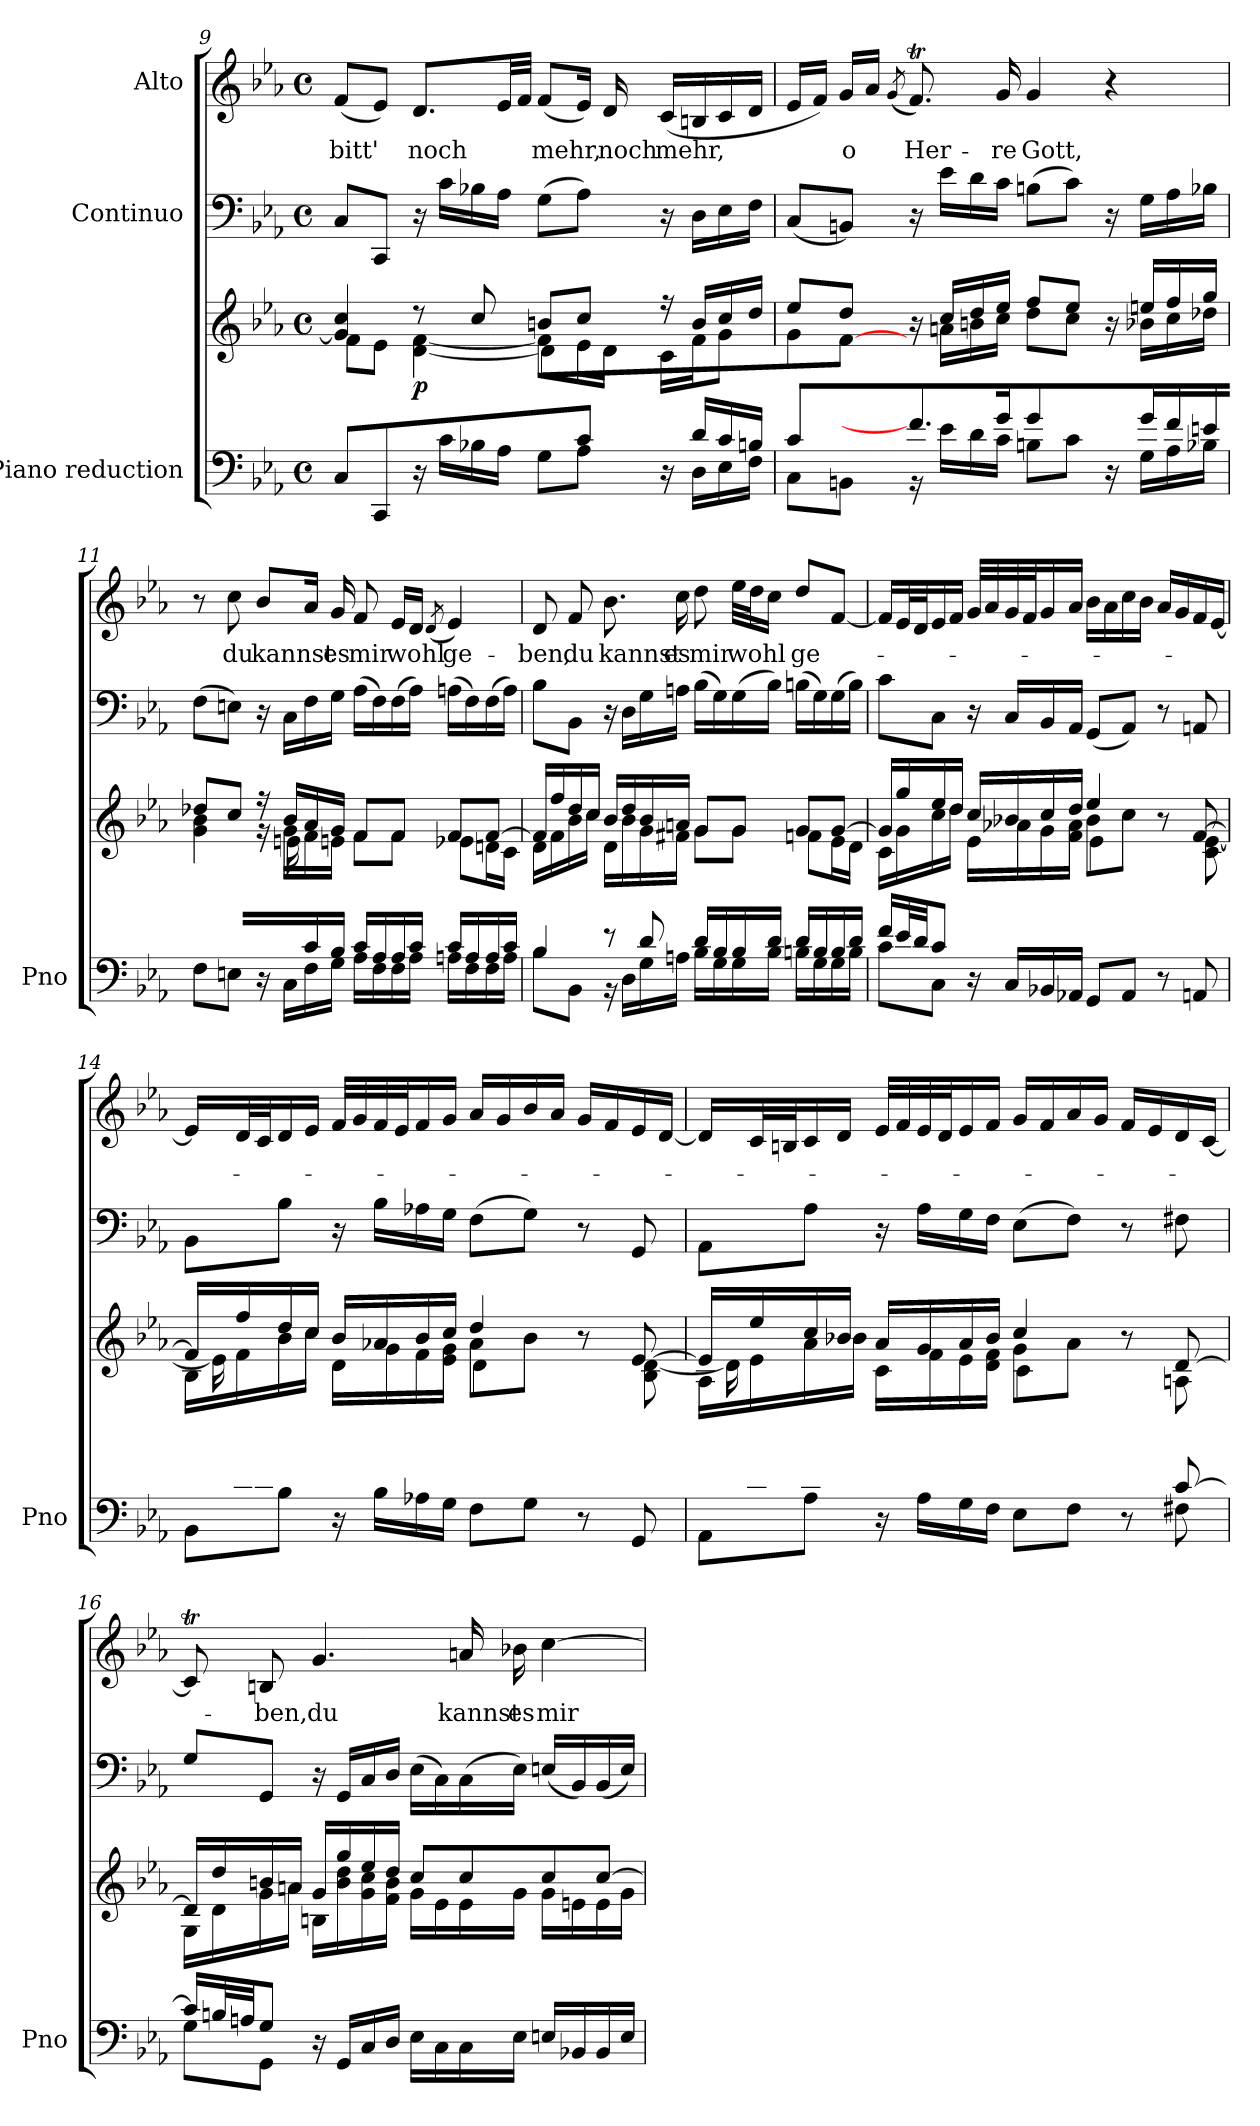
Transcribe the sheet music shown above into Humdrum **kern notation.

**kern	**kern	**dynam	**kern	**dynam	**kern	**text
*part3	*part3	*part3	*part2	*part2	*part1	*part1
*staff4	*staff3	*staff3/4	*staff2	*staff2	*staff1	*staff1
*I"Piano reduction	*	*	*I"Continuo	*	*I"Alto	*
*I'Pno	*	*	*	*	*	*
*clefF4	*clefG2	*	*clefF4	*	*clefG2	*
*k[b-e-a-]	*k[b-e-a-]	*	*k[b-e-a-]	*	*k[b-e-a-]	*
*M4/4	*M4/4	*	*M4/4	*	*M4/4	*
*met(c)	*met(c)	*	*met(c)	*	*met(c)	*
=9	=9	=9	=9	=9	=9	=9
*^	*^	*	*	*	*	*
*	*	*	*^	*	*	*	*	*
!	!	!	!	!	!	!	!	!	!LO:LY:b
8C/L	4ryy	4g/] 4cc/	8f\L	2ryy	.	8C/L	.	(<8f/L	bitt'
8CC/J	.	.	8e-\J	.	.	8CC/J	.	8e-/J)	.
!	!	!	!	!	!LO:DY:b	!	!	!	!LO:LY:b
16r	16ryy	8r	[4d\ [4f\	.	p	16r	.	8.d/L	noch
!	!	!	!	!	!	!	!LO:DY:a	!	!
!	!	!	!	!	!	!	!LO:DY:n=1:a	!	!
!	!	!	!	!	!	!	!LO:DY:n=2:a	!	!
16ryy	16c\LL	.	.	.	.	16c\LL	other-dynamics p other-dynamics	.	.
8ryy	16B-X\	8cc/	.	.	.	16B-X\	.	.	.
.	16A-\JJ	.	.	.	.	16A-\JJ	.	32e-/LL	.
.	.	.	.	.	.	.	.	32f/JJJ	.
!	!	!	!	!	!	!	!	!	!LO:LY:b
8ryy	8G\L	8bn/L	8f\L]	8d\L]	.	(>8G\L	.	(<8f/L	mehr,
8c/J	8A-\J	8cc/J	16e-\L	4.ryy	.	8A-\J)	.	16e-/Jk)	.
!	!	!	!	!	!	!	!	!	!LO:LY:b
.	.	.	16d\JJ	.	.	.	.	16d/	noch
!	!	!	!	!	!	!	!	!	!LO:LY:b
16r	16ryy	16r	16c\LL	.	.	16r	.	(<16c/LL	mehr,
16d/LL	16D\LL	16b/LL	16f\J	.	.	16D\LL	.	16Bn/	.
16c/	16E-\	16cc/	8g\J	.	.	16E-\	.	16c/	.
16Bn/JJ	16F\JJ	16dd/JJ	.	.	.	16F\JJ	.	16d/JJ	.
!!LO:PB:g=z
=10	=10	=10	=10	=10	=10	=10	=10	=10	=10
8c/L	8C\L	8ee-/L	4g\	8ryy	.	(<8C/L	.	16e-/LL	.
.	.	.	.	.	.	.	.	16f/JJ)	.
!	!	!	!	!	!	!	!	!	!LO:LY:b
8ryy	8BBn\J	8dd/J	.	[8f\J	.	8BBn/J)	.	16g/LL	o
.	.	.	.	.	.	.	.	16a-/JJ	.
.	.	.	.	.	.	.	.	(<8qg/	.
!	!	!	!	!	!	!	!	!	!LO:LY:b
8.f/L]	16r	16r	16ryy	2.ryy	.	16r	.	8.fT/)	Her-
.	16e-\LL	16cc/LL	16an\LL	.	.	16e-\LL	.	.	.
.	16d\	16dd/	16bn\	.	.	16d\	.	.	.
!	!	!	!	!	!	!	!	!	!LO:LY:b
16g/Jk	16c\JJ	16ee-/JJ	16cc\JJ	.	.	16c\JJ	.	16g/	-re
!	!	!	!	!	!	!	!	!	!LO:LY:b
4g/	8Bn\L	8ff/L	8dd\L	.	.	(>8Bn\L	.	4g/	Gott,
.	8c\J	8ee-/J	8cc\J	.	.	8c\J)	.	.	.
16r	16ryy	16r	16ryy	.	.	16r	.	4r	.
16g/LL	16G\LL	16een/LL	16b-X\LL	.	.	16G\LL	.	.	.
16f/	16A-\	16ff/	16cc\	.	.	16A-\	.	.	.
16en/JJ	16B-X\JJ	16gg/JJ	16dd-X\JJ	.	.	16B-X\JJ	.	.	.
=11	=11	=11	=11	=11	=11	=11	=11	=11	=11
4ryy	8F\L	8dd-X/L	4g\ 4b-\	16ryy	.	(>8F\L	.	8r	.
!	!	!	!	!	!	!	!	!	!LO:LY:b
*	*	*	*v	*v	*	*	*	*	*
.	8En\J	8cc/J	.	.	8En\J)	.	8cc\	du
!	!	!	!	!	!	!	!	!LO:LY:b
16r	16ryy	16r	16r	.	16r	.	8b-/L	kannst
*	*	*	*^	*	*	*	*	*
16ryy	16C\LL	16b-/LL	16g\LL	16en\LL	.	16C\LL	.	.	.
16c/	16F\	16a-/	16f\	2ryy	.	16F\	.	16a-/Jk	.
!	!	!	!	!	!	!	!	!	!LO:LY:b
16B-/JJ	16G\JJ	16g/JJ	16en\JJ	.	.	16G\JJ	.	16g/	es
!	!	!	!	!	!	!	!	!	!LO:LY:b
16c/LL	16A-\LL	8f/L	8f\L	.	.	(>16A-\LL	.	8f/	mir
16A-/	16F\	.	.	.	.	16F\)	.	.	.
!	!	!	!	!	!	!	!	!	!LO:LY:b
16A-/	16F\	8f/J	8f\J	.	.	(>16F\	.	16e-/LL	wohl
16c/JJ	16A-\JJ	.	.	.	.	16A-\JJ)	.	16d/JJ	.
.	.	.	.	.	.	.	.	(<8qd/	.
!	!	!	!	!	!	!	!	!	!LO:LY:b
16c/LL	16An\LL	8f/L	8e-X\L	.	.	(>16An\LL	.	4e-/)	ge-
16A/	16F\	.	.	.	.	16F\)	.	.	.
16A/	16F\	[8f/J	16dn\L	8ryy	.	(>16F\	.	.	.
16c/JJ	16A\JJ	.	16c\JJ	.	.	16A\JJ)	.	.	.
*	*	*	*v	*v	*	*	*	*	*
=12	=12	=12	=12	=12	=12	=12	=12	=12
!	!	!	!	!	!	!	!	!LO:LY:b
4B-/	8B-\L	16f/LL]	16d\LL	.	8B-\L	.	8d/	-ben,
.	.	16ff/	16f\	.	.	.	.	.
!	!	!	!	!	!	!	!	!LO:LY:b
.	8BB-\J	16dd/	16b-\	.	8BB-\J	.	8f/	du
.	.	16cc/JJ	16cc\JJ	.	.	.	.	.
!	!	!	!	!	!	!	!	!LO:LY:b
8r	16r	16b-/LL	16d\LL	.	16r	.	8.b-\	kannst
.	16D\LL	16dd/	16b-\	.	16D\LL	.	.	.
8d/	16G\	16b-/	16g\	.	16G\	.	.	.
!	!	!	!	!	!	!	!	!LO:LY:b
.	16An\JJ	16an/JJ	16f#X\JJ	.	16An\JJ	.	16cc\	es
!	!	!	!	!	!	!	!	!LO:LY:b
16d/LL	16B-\LL	8g/L	8g\L	.	(>16B-\LL	.	8dd\	mir
16B-/	16G\	.	.	.	16G\)	.	.	.
!	!	!	!	!	!	!	!	!LO:LY:b
16B-/	16G\	8g/J	8g\J	.	(>16G\	.	32ee-\LLL	wohl
.	.	.	.	.	.	.	32dd\J	.
16d/JJ	16B-\JJ	.	.	.	16B-\JJ)	.	16cc\JJ	.
!	!	!	!	!	!	!	!	!LO:LY:b
16d/LL	16Bn\LL	8g/L	8fn\L	.	(>16Bn\LL	.	8dd/L	ge-
16B/	16G\	.	.	.	16G\)	.	.	.
16B/	16G\	[8g/J	16e-\L	.	(>16G\	.	[8f/J	.
16d/JJ	16B\JJ	.	16d\JJ	.	16B\JJ)	.	.	.
!!LO:LB:g=z
=13	=13	=13	=13	=13	=13	=13	=13	=13
*	*	*	*^	*	*	*	*	*
16f/LL	8c\L	16g/LL]	16c\LL	2ryy	.	8c\L	.	16f/LL]	.
32e-/L	.	16gg/	16g\	.	.	.	.	32e-/L	.
32d/JJ	.	.	.	.	.	.	.	32d/J	.
8c/J	8C\J	16ee-/	16cc\	.	.	8C\J	.	16e-/	.
.	.	16dd/JJ	16dd\JJ	.	.	.	.	16f/JJ	.
16r	16ryy	16cc/LL	16e-\LL	.	.	16r	.	32g/LLL	.
.	.	.	.	.	.	.	.	32a-/	.
16ryy	16C/LL	16b-X/	16a-X\	.	.	16C/LL	.	32g/	.
.	.	.	.	.	.	.	.	32f/J	.
8ryy	16BB-X/	16cc/	16g\	.	.	16BB-/	.	16g/	.
.	16AA-X/JJ	16dd/JJ	16f\ 16a-\JJ	.	.	16AA-/JJ	.	16a-/JJ	.
4ryy	8GG/L	4ee-/	8b-\L	4e-\	.	(<8GG/L	.	16b-\LL	.
.	.	.	.	.	.	.	.	16a-\	.
.	8AA-/J	.	8cc\J	.	.	8AA-/J)	.	16cc\	.
.	.	.	.	.	.	.	.	16b-\JJ	.
8r	8ryy	8r	8ryy	4ryy	.	8r	.	16a-/LL	.
.	.	.	.	.	.	.	.	16g/	.
8AAn/	8ryy	[8f/	8c\ [8e-\	.	.	8AAn/	.	16f/	.
.	.	.	.	.	.	.	.	[16e-/JJ	.
=14	=14	=14	=14	=14	=14	=14	=14	=14	=14
16ryy	8BB-\L	16f/LL]	16B-\LL	16e-\LL]	.	8BB-\L	.	16e-/LL]	.
32d/L	.	16ff/	16f\	4..ryy	.	.	.	32d/L	.
32c/JJ	.	.	.	.	.	.	.	32c/J	.
8B-/J	8B-\J	16dd/	16b-\	.	.	8B-\J	.	16d/	.
.	.	16cc/JJ	16cc\JJ	.	.	.	.	16e-/JJ	.
16r	16ryy	16b-/LL	16d\LL	.	.	16r	.	32f/LLL	.
.	.	.	.	.	.	.	.	32g/	.
16ryy	16B-\LL	16a-X/	16g\	.	.	16B-\LL	.	32f/	.
.	.	.	.	.	.	.	.	32e-/J	.
8ryy	16A-X\	16b-/	16f\	.	.	16A-X\	.	16f/	.
.	16G\JJ	16cc/JJ	16e-\ 16g\JJ	.	.	16G\JJ	.	16g/JJ	.
4ryy	8F\L	4dd/	8a-\L	4d\	.	(>8F\L	.	16a-/LL	.
.	.	.	.	.	.	.	.	16g/	.
.	8G\J	.	8b-\J	.	.	8G\J)	.	16b-/	.
.	.	.	.	.	.	.	.	16a-/JJ	.
8r	8ryy	8r	8ryy	4ryy	.	8r	.	16g/LL	.
.	.	.	.	.	.	.	.	16f/	.
8GG/	8ryy	[8e-/	8B-\ [8d\	.	.	8GG/	.	16e-/	.
.	.	.	.	.	.	.	.	[16d/JJ	.
=15	=15	=15	=15	=15	=15	=15	=15	=15	=15
16ryy	8AA-\L	16e-/LL]	16A-\LL	16d\LL]	.	8AA-\L	.	16d/LL]	.
32c/L	.	16ee-/	16e-\	4..ryy	.	.	.	32c/L	.
32Bn/JJ	.	.	.	.	.	.	.	32Bn/J	.
8c/J	8A-\J	16cc/	16a-\	.	.	8A-\J	.	16c/	.
.	.	16b-X/JJ	16b-\JJ	.	.	.	.	16d/JJ	.
16r	16ryy	16a-/LL	16c\LL	.	.	16r	.	32e-/LLL	.
.	.	.	.	.	.	.	.	32f/	.
16ryy	16A-\LL	16g/	16f\	.	.	16A-\LL	.	32e-/	.
.	.	.	.	.	.	.	.	32d/J	.
8ryy	16G\	16a-/	16e-\	.	.	16G\	.	16e-/	.
.	16F\JJ	16b-/JJ	16d\ 16f\JJ	.	.	16F\JJ	.	16f/JJ	.
4ryy	8E-\L	4cc/	8g\L	4c\	.	(>8E-\L	.	16g/LL	.
.	.	.	.	.	.	.	.	16f/	.
.	8F\J	.	8a-\J	.	.	8F\J)	.	16a-/	.
.	.	.	.	.	.	.	.	16g/JJ	.
8r	8ryy	8r	8ryy	4ryy	.	8r	.	16f/LL	.
.	.	.	.	.	.	.	.	16e-/	.
[8c/	8F#X\	[8d/	8An\	.	.	8F#X\	.	16d/	.
.	.	.	.	.	.	.	.	[16c/JJ	.
*	*	*	*v	*v	*	*	*	*	*
!!LO:LB:g=z
=16	=16	=16	=16	=16	=16	=16	=16	=16
16c/LL]	8G\L	16d/LL]	16G\LL	.	8G/L	.	8cT/]	.
32Bn/L	.	16dd/	16d\	.	.	.	.	.
32An/JJ	.	.	.	.	.	.	.	.
!	!	!	!	!	!	!	!	!LO:LY:b
8G/J	8GG\J	16bn/	16g\	.	8GG/J	.	8Bn/	-ben,
.	.	16an/JJ	16a\JJ	.	.	.	.	.
!	!	!	!	!	!	!	!	!LO:LY:b
16r	16ryy	16g/LL	16Bn\LL	.	16r	.	4.g/	du
16GG/LL	16ryy	16gg/	16b\ 16dd\	.	16GG/LL	.	.	.
16C/	8ryy	16ee-/	16g\ 16cc\	.	16C/	.	.	.
16D/JJ	.	16dd/JJ	16f\ 16b\JJ	.	16D/JJ	.	.	.
16E-\LL	2ryy	8cc/L	16g\LL	.	(>16E-\LL	.	.	.
16C\	.	.	16e-\	.	16C\)	.	.	.
!	!	!	!	!	!	!	!	!LO:LY:b
16C\	.	8cc/	16e-\	.	(>16C\	.	16an/	kannst
!	!	!	!	!	!	!	!	!LO:LY:b
16E-\JJ	.	.	16g\JJ	.	16E-\JJ)	.	16b-X\	es
!	!	!	!	!	!	!	!	!LO:LY:b
16En/LL	.	8cc/	16g\LL	.	(<16En/LL	.	[4cc\	mir
16BB-X/	.	.	16en\	.	16BB-/)	.	.	.
16BB-/	.	[8cc/J	16e\	.	(<16BB-/	.	.	.
16E/JJ	.	.	16g\JJ	.	16E/JJ)	.	.	.
*v	*v	*	*	*	*	*	*	*
*	*v	*v	*	*	*	*	*
=	=	=	=	=	=	=
*-	*-	*-	*-	*-	*-	*-
